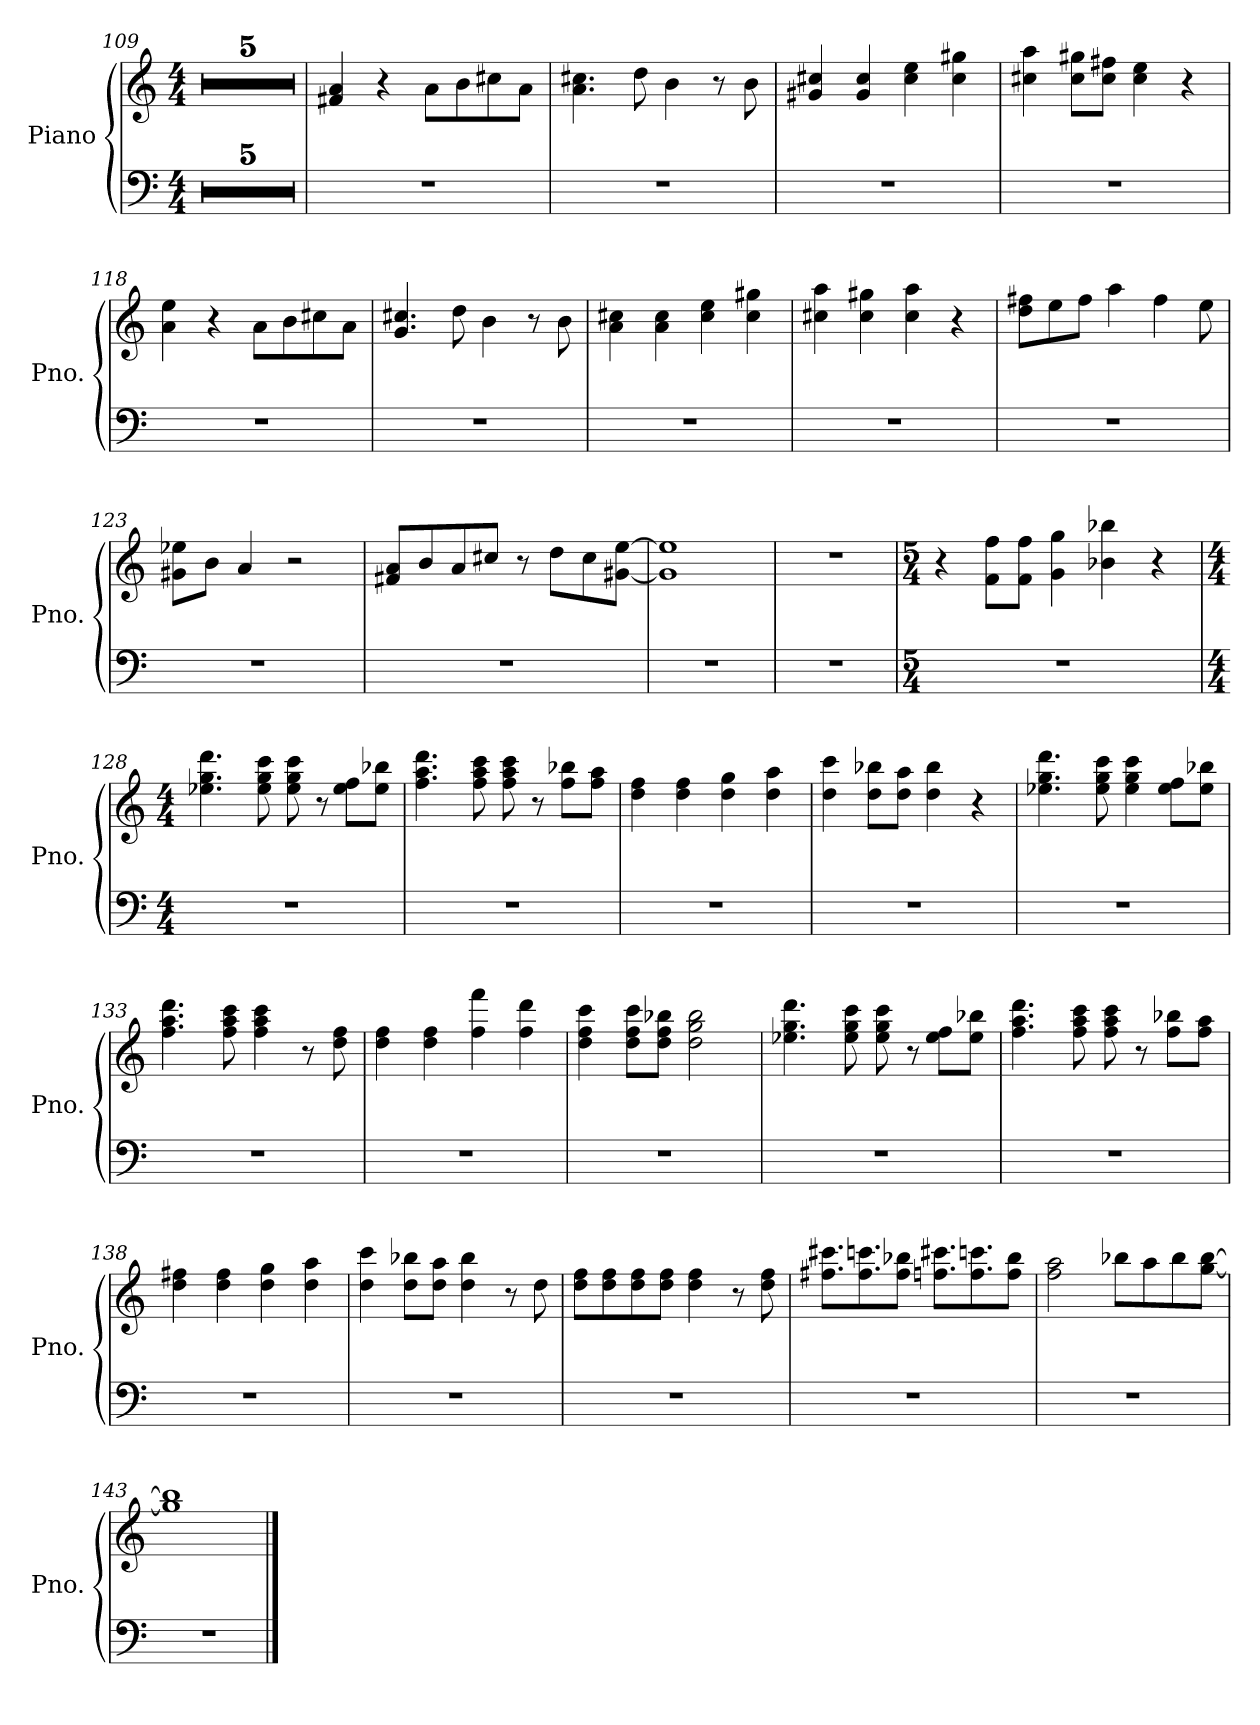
**kern	**kern
*part1	*part1
*staff2	*staff1
*I"Piano	*
*I'Pno.	*
*clefF4	*clefG2
*k[]	*k[]
*M4/4	*M4/4
=109	=109
1r	1r
=110	=110
1r	1r
=111	=111
1r	1r
=112	=112
1r	1r
=113	=113
1r	1r
=114	=114
1r	4f#X/ 4a/
.	4r
.	8a\L
.	8b\
.	8cc#X\
.	8a\J
!!LO:LB:g=z
=115	=115
1r	4.a\ 4.cc#X\
.	8dd\
.	4b\
.	8r
.	8b\
=116	=116
1r	4g#X/ 4cc#X/
.	4g#/ 4cc#/
.	4cc#\ 4ee\
.	4cc#\ 4gg#X\
=117	=117
1r	4cc#X\ 4aa\
.	8cc#\ 8gg#X\L
.	8cc#\ 8ff#X\J
.	4cc#\ 4ee\
.	4r
=118	=118
1r	4a\ 4ee\
.	4r
.	8a\L
.	8b\
.	8cc#X\
.	8a\J
=119	=119
1r	4.g/ 4.cc#X/
.	8dd\
.	4b\
.	8r
.	8b\
=120	=120
1r	4a\ 4cc#X\
.	4a\ 4cc#\
.	4cc#\ 4ee\
.	4cc#\ 4gg#X\
!!LO:LB:g=z
=121	=121
1r	4cc#X\ 4aa\
.	4cc#\ 4gg#X\
.	4cc#\ 4aa\
.	4r
=122	=122
1r	8dd\ 8ff#X\L
.	8ee\
.	8ff#\J
.	4aa\
.	4ff#\
.	8ee\
=123	=123
1r	8g#X\ 8ee-X\L
.	8b\J
.	4a/
.	2r
=124	=124
1r	8f#X/ 8a/L
.	8b/
.	8a/
.	8cc#X/J
.	8r
.	8dd\L
.	8cc#\
.	[8g#X\ [8ee\J
=125	=125
1r	1g#] 1ee]
=126	=126
1r	1r
!!LO:PB:g=z
=127	=127
*M5/4	*M5/4
4%5r	4r
.	8f\ 8ff\L
.	8f\ 8ff\J
.	4g\ 4gg\
.	4b-X\ 4bb-X\
.	4r
=128	=128
*M4/4	*M4/4
1r	4.ee-X\ 4.gg\ 4.ddd\
.	8ee-\ 8gg\ 8ccc\
.	8ee-\ 8gg\ 8ccc\
.	8r
.	8ee-\ 8ff\L
.	8ee-\ 8bb-X\J
=129	=129
1r	4.ff\ 4.aa\ 4.ddd\
.	8ff\ 8aa\ 8ccc\
.	8ff\ 8aa\ 8ccc\
.	8r
.	8ff\ 8bb-X\L
.	8ff\ 8aa\J
=130	=130
1r	4dd\ 4ff\
.	4dd\ 4ff\
.	4dd\ 4gg\
.	4dd\ 4aa\
=131	=131
1r	4dd\ 4ccc\
.	8dd\ 8bb-X\L
.	8dd\ 8aa\J
.	4dd\ 4bb-\
.	4r
!!LO:LB:g=z
=132	=132
1r	4.ee-X\ 4.gg\ 4.ddd\
.	8ee-\ 8gg\ 8ccc\
.	4ee-\ 4gg\ 4ccc\
.	8ee-\ 8ff\L
.	8ee-\ 8bb-X\J
=133	=133
1r	4.ff\ 4.aa\ 4.ddd\
.	8ff\ 8aa\ 8ccc\
.	4ff\ 4aa\ 4ccc\
.	8r
.	8dd\ 8ff\
=134	=134
1r	4dd\ 4ff\
.	4dd\ 4ff\
.	4ff\ 4fff\
.	4ff\ 4ddd\
=135	=135
1r	4dd\ 4ff\ 4ccc\
.	8dd\ 8ff\ 8ccc\L
.	8dd\ 8ff\ 8bb-X\J
.	2dd\ 2gg\ 2bb-\
=136	=136
1r	4.ee-X\ 4.gg\ 4.ddd\
.	8ee-\ 8gg\ 8ccc\
.	8ee-\ 8gg\ 8ccc\
.	8r
.	8ee-\ 8ff\L
.	8ee-\ 8bb-X\J
!!LO:LB:g=z
=137	=137
1r	4.ff\ 4.aa\ 4.ddd\
.	8ff\ 8aa\ 8ccc\
.	8ff\ 8aa\ 8ccc\
.	8r
.	8ff\ 8bb-X\L
.	8ff\ 8aa\J
=138	=138
1r	4dd\ 4ff#X\
.	4dd\ 4ff#\
.	4dd\ 4gg\
.	4dd\ 4aa\
=139	=139
1r	4dd\ 4ccc\
.	8dd\ 8bb-X\L
.	8dd\ 8aa\J
.	4dd\ 4bb-\
.	8r
.	8dd\
=140	=140
1r	8dd\ 8ff\L
.	8dd\ 8ff\
.	8dd\ 8ff\
.	8dd\ 8ff\J
.	4dd\ 4ff\
.	8r
.	8dd\ 8ff\
!!LO:LB:g=z
=141	=141
1r	8.ff#X\ 8.ccc#X\L
.	8.ff#\ 8.cccn\
.	8ff#\ 8bb-X\J
.	8.ffn\ 8.ccc#X\L
.	8.ff\ 8.cccn\
.	8ff\ 8bb-\J
=142	=142
1r	2ff\ 2aa\
.	8bb-X\L
.	8aa\
.	8bb-\
.	[8gg\ [8bb-\J
=143	=143
1r	1gg] 1bb-]
==	==
*-	*-
